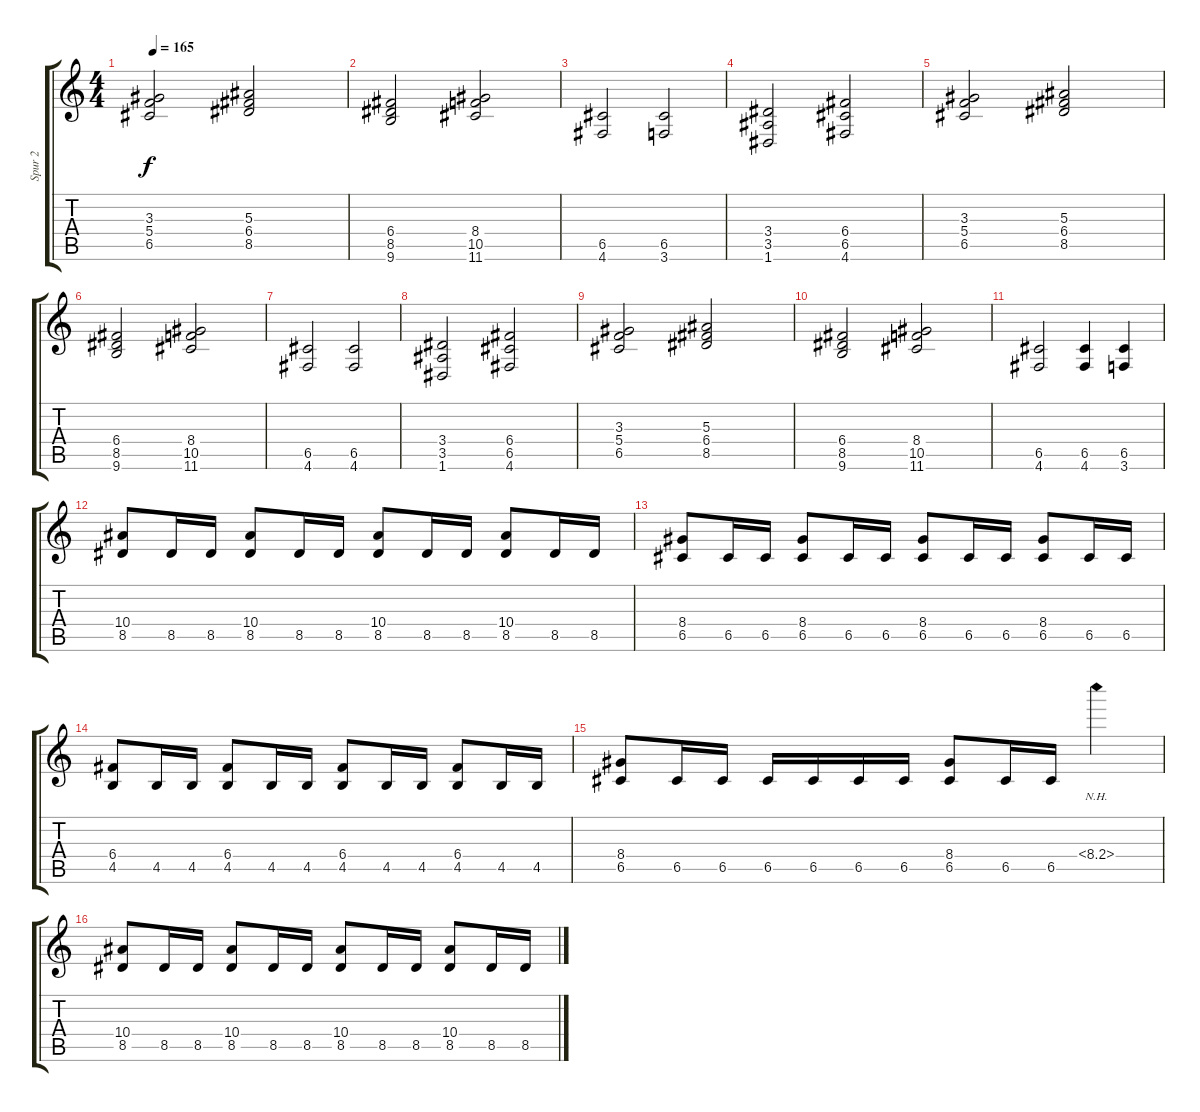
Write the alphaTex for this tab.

\track ("Spur 2" "Spur 2") {instrument distortionguitar}
\staff {score tabs}
\tuning (D4 A3 F3 C3 G2 D2) {hide}
\ts (4 4)
\tempo 165
\clef g2
\ks c
(3.3 5.4 6.5).2{dy f} (5.3 6.4 8.5).2 |
(6.4 8.5 9.6).2 (8.4 10.5 11.6).2 |
(6.5 4.6).2 (6.5 3.6).2 |
(3.4 3.5 1.6).2 (6.4 6.5 4.6).2 |
(3.3 5.4 6.5).2 (5.3 6.4 8.5).2 |
(6.4 8.5 9.6).2 (8.4 10.5 11.6).2 |
(6.5 4.6).2 (6.5 4.6).2 |
(3.4 3.5 1.6).2 (6.4 6.5 4.6).2 |
(3.3 5.4 6.5).2 (5.3 6.4 8.5).2 |
(6.4 8.5 9.6).2 (8.4 10.5 11.6).2 |
(6.5 4.6).2 (6.5 4.6).4 (6.5 3.6).4 |
(10.4 8.5).8 8.5.16 8.5.16 (10.4 8.5).8 8.5.16 8.5.16 (10.4 8.5).8 8.5.16 8.5.16 (10.4 8.5).8 8.5.16 8.5.16 |
(8.4 6.5).8 6.5.16 6.5.16 (8.4 6.5).8 6.5.16 6.5.16 (8.4 6.5).8 6.5.16 6.5.16 (8.4 6.5).8 6.5.16 6.5.16 |
(6.4 4.5).8 4.5.16 4.5.16 (6.4 4.5).8 4.5.16 4.5.16 (6.4 4.5).8 4.5.16 4.5.16 (6.4 4.5).8 4.5.16 4.5.16 |
(8.4 6.5).8 6.5.16 6.5.16 6.5.16 6.5.16 6.5.16 6.5.16 (8.4 6.5).8 6.5.16 6.5.16 8.4{nh}.4 |
(10.4 8.5).8 8.5.16 8.5.16 (10.4 8.5).8 8.5.16 8.5.16 (10.4 8.5).8 8.5.16 8.5.16 (10.4 8.5).8 8.5.16 8.5.16
